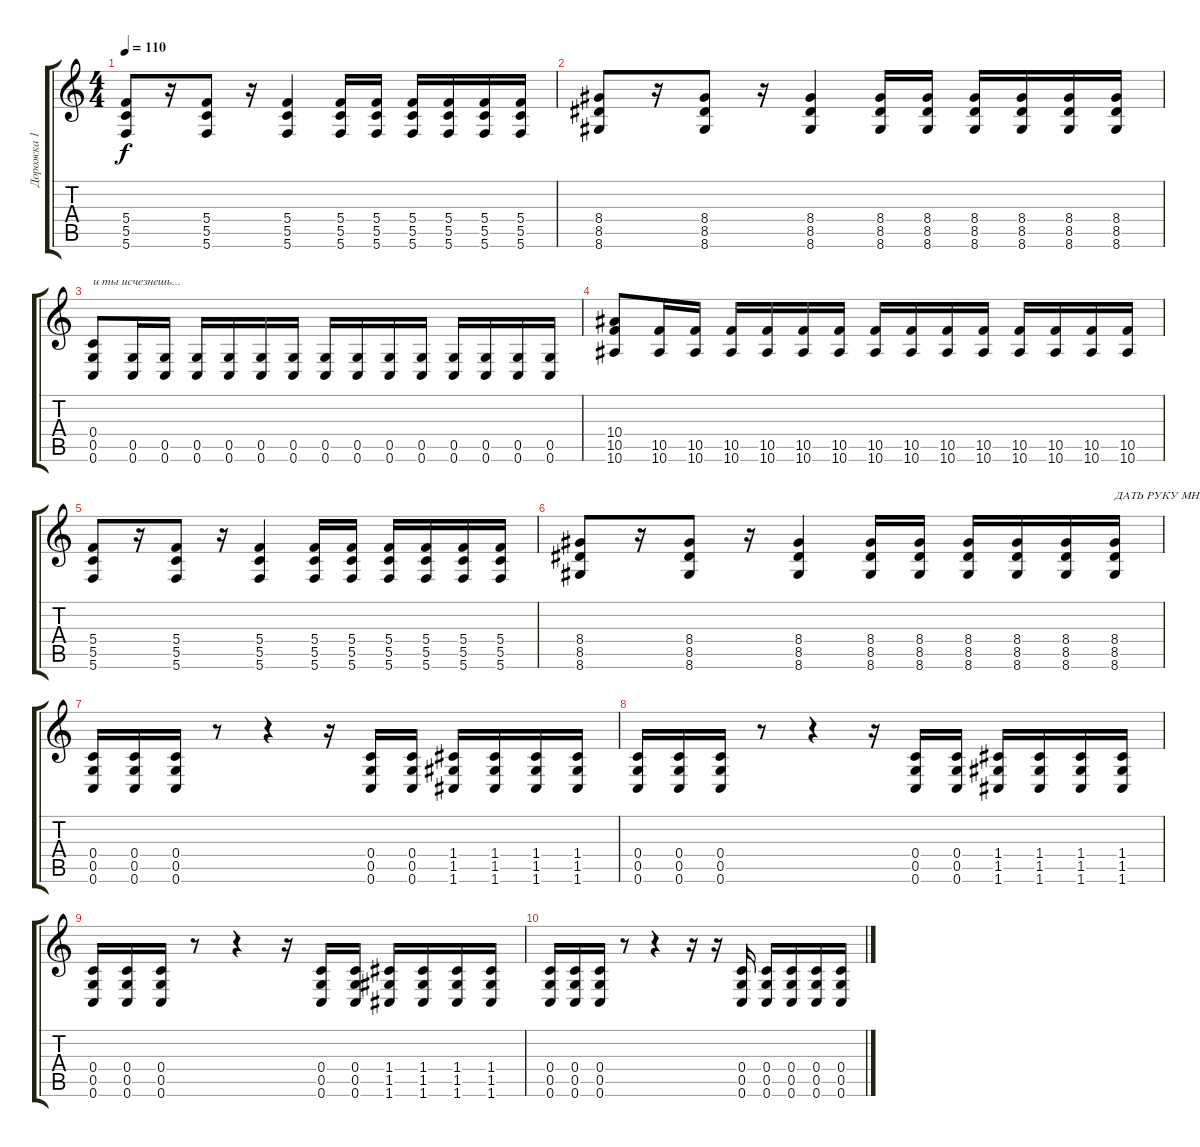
\track ("Дорожка 1" "Дорожка 1") {instrument overdrivenguitar}
\staff {score tabs}
\tuning (D4 A3 F3 C3 G2 C2) {hide}
\ts (4 4)
\tempo 110
\clef g2
\ks c
(5.4 5.5 5.6).8{dy f} r.16 (5.4 5.5 5.6).8 r.16 (5.4 5.5 5.6).4 (5.4 5.5 5.6).16 (5.4 5.5 5.6).16 (5.4 5.5 5.6).16 (5.4 5.5 5.6).16 (5.4 5.5 5.6).16 (5.4 5.5 5.6).16 |
(8.4 8.5 8.6).8 r.16 (8.4 8.5 8.6).8 r.16 (8.4 8.5 8.6).4 (8.4 8.5 8.6).16 (8.4 8.5 8.6).16 (8.4 8.5 8.6).16 (8.4 8.5 8.6).16 (8.4 8.5 8.6).16 (8.4 8.5 8.6).16 |
(0.4 0.5 0.6).8{txt "и ты исчезнешь..."} (0.5 0.6).16 (0.5 0.6).16 (0.5 0.6).16 (0.5 0.6).16 (0.5 0.6).16 (0.5 0.6).16 (0.5 0.6).16 (0.5 0.6).16 (0.5 0.6).16 (0.5 0.6).16 (0.5 0.6).16 (0.5 0.6).16 (0.5 0.6).16 (0.5 0.6).16 |
(10.4 10.5 10.6).8 (10.5 10.6).16 (10.5 10.6).16 (10.5 10.6).16 (10.5 10.6).16 (10.5 10.6).16 (10.5 10.6).16 (10.5 10.6).16 (10.5 10.6).16 (10.5 10.6).16 (10.5 10.6).16 (10.5 10.6).16 (10.5 10.6).16 (10.5 10.6).16 (10.5 10.6).16 |
(5.4 5.5 5.6).8 r.16 (5.4 5.5 5.6).8 r.16 (5.4 5.5 5.6).4 (5.4 5.5 5.6).16 (5.4 5.5 5.6).16 (5.4 5.5 5.6).16 (5.4 5.5 5.6).16 (5.4 5.5 5.6).16 (5.4 5.5 5.6).16 |
(8.4 8.5 8.6).8 r.16 (8.4 8.5 8.6).8 r.16 (8.4 8.5 8.6).4 (8.4 8.5 8.6).16 (8.4 8.5 8.6).16 (8.4 8.5 8.6).16 (8.4 8.5 8.6).16 (8.4 8.5 8.6).16 (8.4 8.5 8.6).16{txt "ДАТЬ РУКУ МНЕ,,,"} |
(0.4 0.5 0.6).16 (0.4 0.5 0.6).16 (0.4 0.5 0.6).16 r.8 r.4 r.16 (0.4 0.5 0.6).16 (0.4 0.5 0.6).16 (1.4 1.5 1.6).16 (1.4 1.5 1.6).16 (1.4 1.5 1.6).16 (1.4 1.5 1.6).16 |
(0.4 0.5 0.6).16 (0.4 0.5 0.6).16 (0.4 0.5 0.6).16 r.8 r.4 r.16 (0.4 0.5 0.6).16 (0.4 0.5 0.6).16 (1.4 1.5 1.6).16 (1.4 1.5 1.6).16 (1.4 1.5 1.6).16 (1.4 1.5 1.6).16 |
(0.4 0.5 0.6).16 (0.4 0.5 0.6).16 (0.4 0.5 0.6).16 r.8 r.4 r.16 (0.4 0.5 0.6).16 (0.4 0.5 0.6).16 (1.4 1.5 1.6).16 (1.4 1.5 1.6).16 (1.4 1.5 1.6).16 (1.4 1.5 1.6).16 |
(0.4 0.5 0.6).16 (0.4 0.5 0.6).16 (0.4 0.5 0.6).16 r.8 r.4 r.16 r.16 (0.4 0.5 0.6).16 (0.4 0.5 0.6).16 (0.4 0.5 0.6).16 (0.4 0.5 0.6).16 (0.4 0.5 0.6).16
